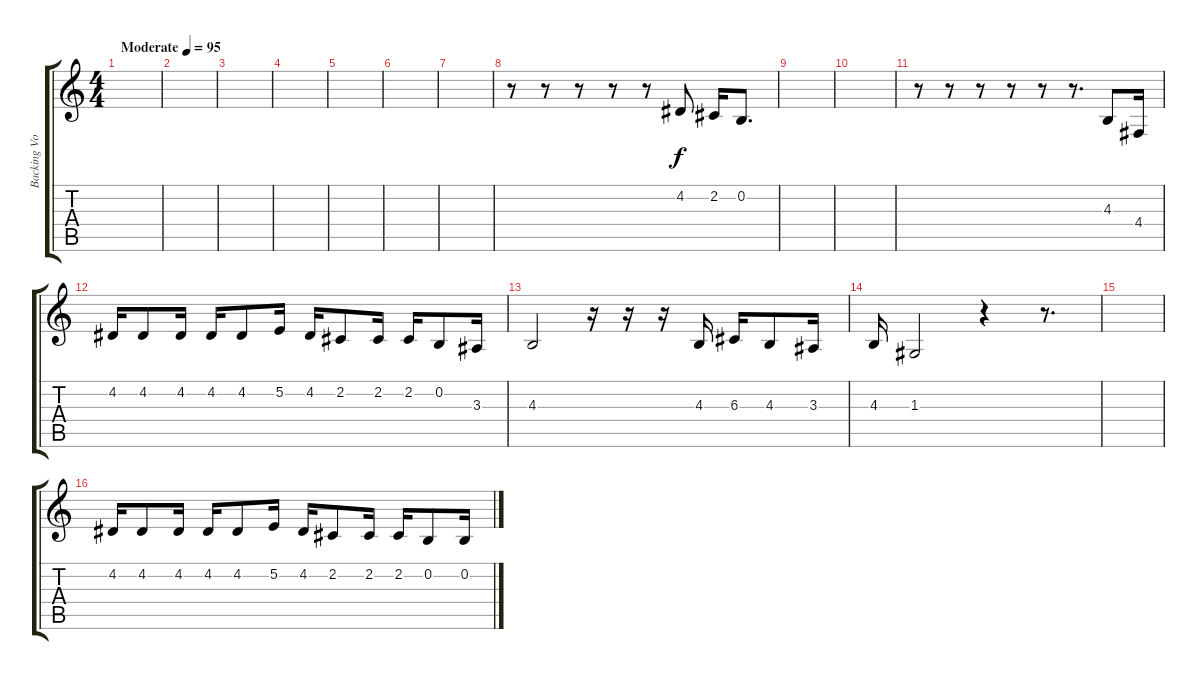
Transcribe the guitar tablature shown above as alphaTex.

\track ("Backing Vocals" "Backing Vo") {instrument tremolostrings}
\staff {score tabs}
\tuning (E4 B3 G3 D3 A2 E2) {hide}
\ts (4 4)
\tempo (95 "Moderate")
\clef g2
\ks c
|
|
|
|
|
|
|
r.8 r.8 r.8 r.8 r.8 4.2.8 2.2.16 0.2.8{d} |
|
|
r.8 r.8 r.8 r.8 r.8 r.8{d} 4.3.8 4.4.16 |
4.2.16 4.2.8 4.2.16 4.2.16 4.2.8 5.2.16 4.2.16 2.2.8 2.2.16 2.2.16 0.2.8 3.3.16 |
4.3.2 r.16 r.16 r.16 4.3.16 6.3.16 4.3.8 3.3.16 |
4.3.16 1.3.2 r.4 r.8{d} |
|
4.2.16 4.2.8 4.2.16 4.2.16 4.2.8 5.2.16 4.2.16 2.2.8 2.2.16 2.2.16 0.2.8 0.2.16
